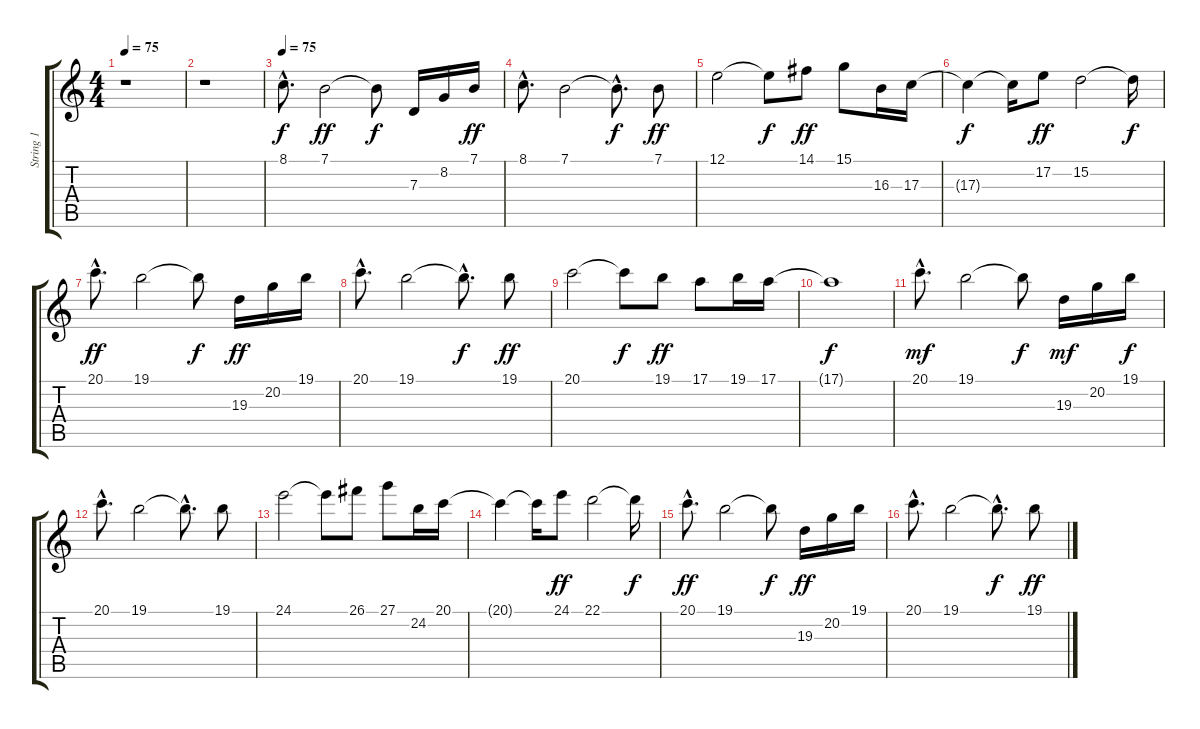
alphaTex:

\track ("String 1" "String 1") {instrument stringensemble1}
\staff {score tabs}
\tuning (E4 B3 G3 D3 A2 E2) {hide}
\ts (4 4)
\tempo 75
\clef g2
\ks c
r.1{dy f instrument stringensemble1} |
r.1 |
\tempo 75
8.1{hac}.8{d} 7.1.2{dy ff} 7.1{t}.8{dy f} 7.3.16 8.2.16 7.1.16{dy ff} |
8.1{hac}.8{d} 7.1.2 7.1{hac t}.8{d dy f} 7.1.8{dy ff} |
12.1.2 12.1{t}.8{dy f} 14.1.8{dy ff} 15.1.8 16.3.16 17.3.16 |
17.3{t}.4{dy f} 17.3{t}.16 17.2.8{dy ff} 15.2.2 15.2{t}.16{dy f} |
20.1{hac}.8{d dy ff} 19.1.2 19.1{t}.8{dy f} 19.3.16{dy ff} 20.2.16 19.1.16 |
20.1{hac}.8{d} 19.1.2 19.1{hac t}.8{d dy f} 19.1.8{dy ff} |
20.1.2 20.1{t}.8{dy f} 19.1.8{dy ff} 17.1.8 19.1.16 17.1.16 |
17.1{t}.1{dy f} |
20.1{hac}.8{d dy mf} 19.1.2 19.1{t}.8{dy f} 19.3.16{dy mf} 20.2.16 19.1.16{dy f} |
20.1{hac}.8{d} 19.1.2 19.1{hac t}.8{d} 19.1.8 |
24.1.2 24.1{t}.8 26.1.8 27.1.8 24.2.16 20.1.16 |
20.1{t}.4 20.1{t}.16 24.1.8{dy ff} 22.1.2 22.1{t}.16{dy f} |
20.1{hac}.8{d dy ff} 19.1.2 19.1{t}.8{dy f} 19.3.16{dy ff} 20.2.16 19.1.16 |
20.1{hac}.8{d} 19.1.2 19.1{hac t}.8{d dy f} 19.1.8{dy ff}
